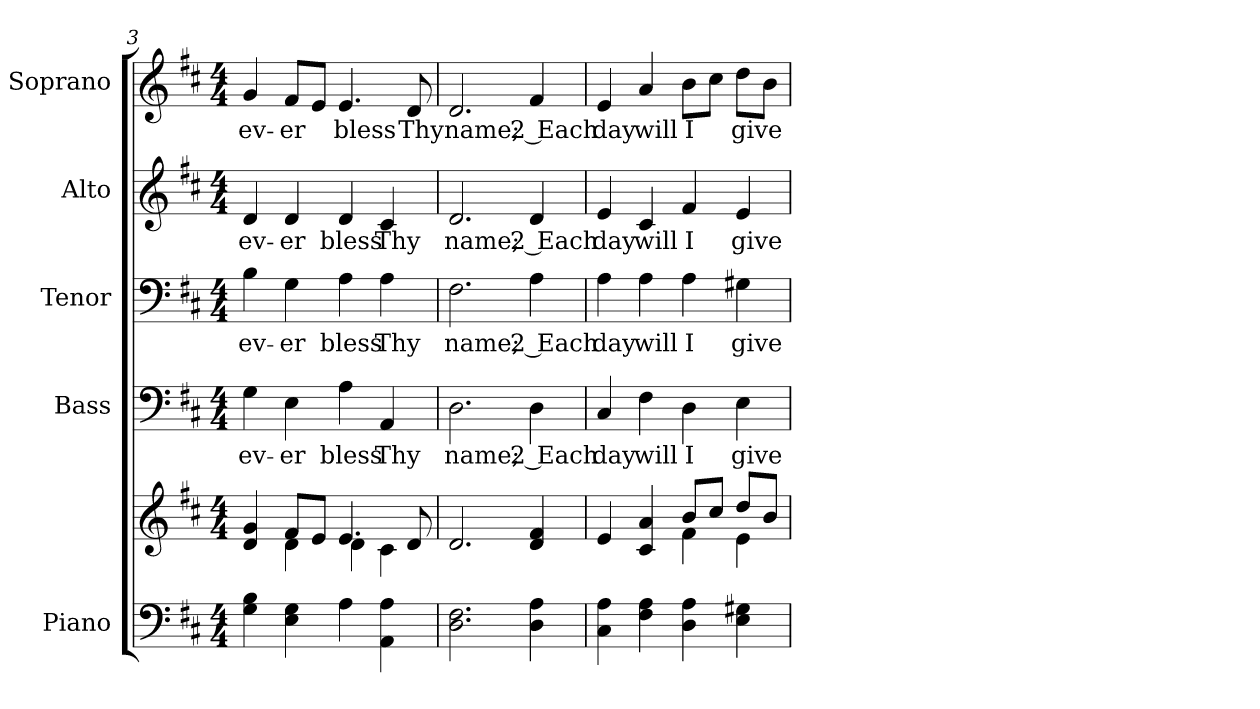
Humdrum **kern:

**kern	**kern	**kern	**text	**kern	**text	**kern	**text	**kern	**text
*part5	*part5	*part4	*part4	*part3	*part3	*part2	*part2	*part1	*part1
*staff6	*staff5	*staff4	*staff4	*staff3	*staff3	*staff2	*staff2	*staff1	*staff1
*I"Piano	*	*I"Bass	*	*I"Tenor	*	*I"Alto	*	*I"Soprano	*
*I'Pno.	*	*I'B.	*	*I'T.	*	*I'A.	*	*I'S.	*
!!LO:PB:g=z
*clefF4	*clefG2	*clefF4	*	*clefF4	*	*clefG2	*	*clefG2	*
*k[f#c#]	*k[f#c#]	*k[f#c#]	*	*k[f#c#]	*	*k[f#c#]	*	*k[f#c#]	*
*D:	*D:	*D:	*	*D:	*	*D:	*	*D:	*
*M4/4	*M4/4	*M4/4	*	*M4/4	*	*M4/4	*	*M4/4	*
=3	=3	=3	=3	=3	=3	=3	=3	=3	=3
*	*^	*	*	*	*	*	*	*	*
!	!	!	!	!LO:LY:b:color=#000000	!	!	!	!	!	!
!	!	!	!	!	!	!LO:LY:b:color=#000000	!	!	!	!
!	!	!	!	!	!	!	!	!LO:LY:b:color=#000000	!	!
!	!	!	!	!	!	!	!	!	!	!LO:LY:b:color=#000000
4Gi\ 4Bi	4di/ 4gi	4ryy	4Gi\	ev-	4Bi\	ev-	4di/	ev-	4gi/	ev-
!	!	!	!	!LO:LY:b:color=#000000	!	!	!	!	!	!
!	!	!	!	!	!	!LO:LY:b:color=#000000	!	!	!	!
!	!	!	!	!	!	!	!	!LO:LY:b:color=#000000	!	!
!	!	!	!	!	!	!	!	!	!	!LO:LY:b:color=#000000
4Ei\ 4Gi	8f#i/L	4di\	4Ei\	-er	4Gi\	-er	4di/	-er	8f#i/L	-er
.	8ei/J	.	.	.	.	.	.	.	8ei/J	.
!	!	!	!	!LO:LY:b:color=#000000	!	!	!	!	!	!
!	!	!	!	!	!	!LO:LY:b:color=#000000	!	!	!	!
!	!	!	!	!	!	!	!	!LO:LY:b:color=#000000	!	!
!	!	!	!	!	!	!	!	!	!	!LO:LY:b:color=#000000
4Ai\	4.ei/	4di\	4Ai\	bless	4Ai\	bless	4di/	bless	4.ei/	bless
!	!	!	!	!LO:LY:b:color=#000000	!	!	!	!	!	!
!	!	!	!	!	!	!LO:LY:b:color=#000000	!	!	!	!
!	!	!	!	!	!	!	!	!LO:LY:b:color=#000000	!	!
4AAi\ 4Ai	.	4c#i\	4AAi/	Thy	4Ai\	Thy	4c#i/	Thy	.	.
!	!	!	!	!	!	!	!	!	!	!LO:LY:b:color=#000000
.	8di/	.	.	.	.	.	.	.	8di/	Thy
*	*v	*v	*	*	*	*	*	*	*	*
=4	=4	=4	=4	=4	=4	=4	=4	=4	=4
!	!	!	!LO:LY:b:color=#000000	!	!	!	!	!	!
!	!	!	!	!	!LO:LY:b:color=#000000	!	!	!	!
!	!	!	!	!	!	!	!LO:LY:b:color=#000000	!	!
!	!	!	!	!	!	!	!	!	!LO:LY:b:color=#000000
2.Di\ 2.F#i	2.di/	2.Di\	name;	2.F#i\	name;	2.di/	name;	2.di/	name;
!	!	!	!LO:LY:b:color=#000000	!	!	!	!	!	!
!	!	!	!	!	!LO:LY:b:color=#000000	!	!	!	!
!	!	!	!	!	!	!	!LO:LY:b:color=#000000	!	!
!	!	!	!	!	!	!	!	!	!LO:LY:b:color=#000000
4Di\ 4Ai	4di/ 4f#i	4Di\	2 Each	4Ai\	2 Each	4di/	2 Each	4f#i/	2 Each
!!LO:PB:g=z
=5	=5	=5	=5	=5	=5	=5	=5	=5	=5
*	*^	*	*	*	*	*	*	*	*
!	!	!	!	!LO:LY:b:color=#000000	!	!	!	!	!	!
!	!	!	!	!	!	!LO:LY:b:color=#000000	!	!	!	!
!	!	!	!	!	!	!	!	!LO:LY:b:color=#000000	!	!
!	!	!	!	!	!	!	!	!	!	!LO:LY:b:color=#000000
4C#i\ 4Ai	4ei/	2ryy	4C#i/	day	4Ai\	day	4ei/	day	4ei/	day
!	!	!	!	!LO:LY:b:color=#000000	!	!	!	!	!	!
!	!	!	!	!	!	!LO:LY:b:color=#000000	!	!	!	!
!	!	!	!	!	!	!	!	!LO:LY:b:color=#000000	!	!
!	!	!	!	!	!	!	!	!	!	!LO:LY:b:color=#000000
4F#i\ 4Ai	4c#i/ 4ai	.	4F#i\	will	4Ai\	will	4c#i/	will	4ai/	will
!	!	!	!	!LO:LY:b:color=#000000	!	!	!	!	!	!
!	!	!	!	!	!	!LO:LY:b:color=#000000	!	!	!	!
!	!	!	!	!	!	!	!	!LO:LY:b:color=#000000	!	!
!	!	!	!	!	!	!	!	!	!	!LO:LY:b:color=#000000
4Di\ 4Ai	8bi/L	4f#i\	4Di\	I	4Ai\	I	4f#i/	I	8bi\L	I
.	8cc#i/J	.	.	.	.	.	.	.	8cc#i\J	.
!	!	!	!	!LO:LY:b:color=#000000	!	!	!	!	!	!
!	!	!	!	!	!	!LO:LY:b:color=#000000	!	!	!	!
!	!	!	!	!	!	!	!	!LO:LY:b:color=#000000	!	!
!	!	!	!	!	!	!	!	!	!	!LO:LY:b:color=#000000
4Ei\ 4G#Xi	8ddi/L	4ei\	4Ei\	give	4G#Xi\	give	4ei/	give	8ddi\L	give
.	8bi/J	.	.	.	.	.	.	.	8bi\J	.
*	*v	*v	*	*	*	*	*	*	*	*
=	=	=	=	=	=	=	=	=	=
*-	*-	*-	*-	*-	*-	*-	*-	*-	*-
